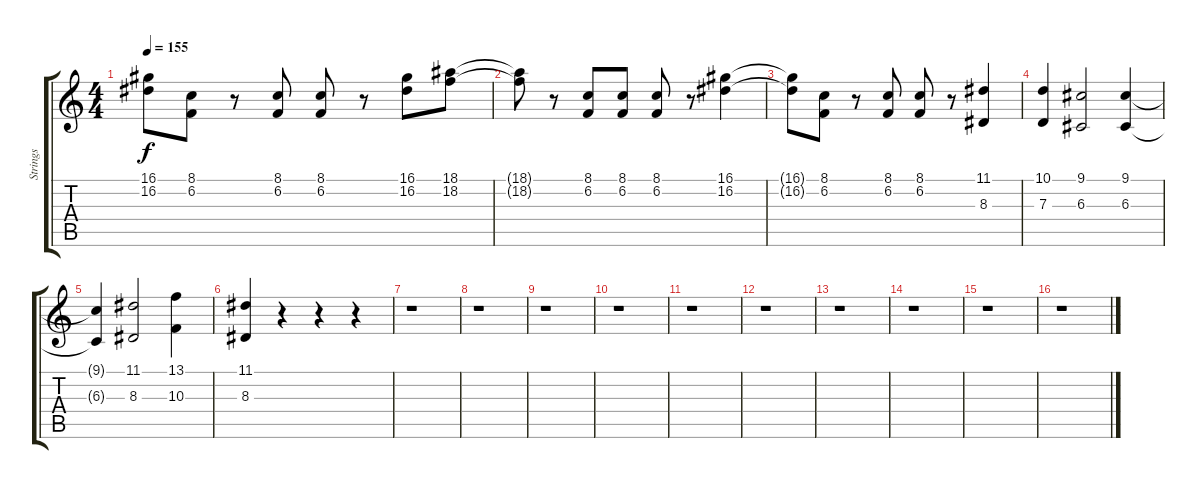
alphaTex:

\track ("Strings" "Strings") {instrument stringensemble1}
\staff {score tabs}
\tuning (E4 B3 G3 D3 A2 E2) {hide}
\ts (4 4)
\tempo 155
\clef g2
\ks c
(16.1{t} 16.2{t}).8{dy f} (8.1 6.2).8 r.8 (8.1 6.2).8 (8.1 6.2).8 r.8 (16.1 16.2).8 (18.1 18.2).8 |
(18.1{t} 18.2{t}).8 r.8 (8.1 6.2).8 (8.1 6.2).8 (8.1 6.2).8 r.8 (16.1 16.2).4 |
(16.1{t} 16.2{t}).8 (8.1 6.2).8 r.8 (8.1 6.2).8 (8.1 6.2).8 r.8 (11.1 8.3).4 |
(10.1 7.3).4 (9.1 6.3).2 (9.1 6.3).4 |
(9.1{t} 6.3{t}).4 (11.1 8.3).2 (13.1 10.3).4 |
(11.1 8.3).4 r.4 r.4 r.4 |
r.1 |
r.1 |
r.1 |
r.1 |
r.1 |
r.1 |
r.1 |
r.1 |
r.1 |
r.1
